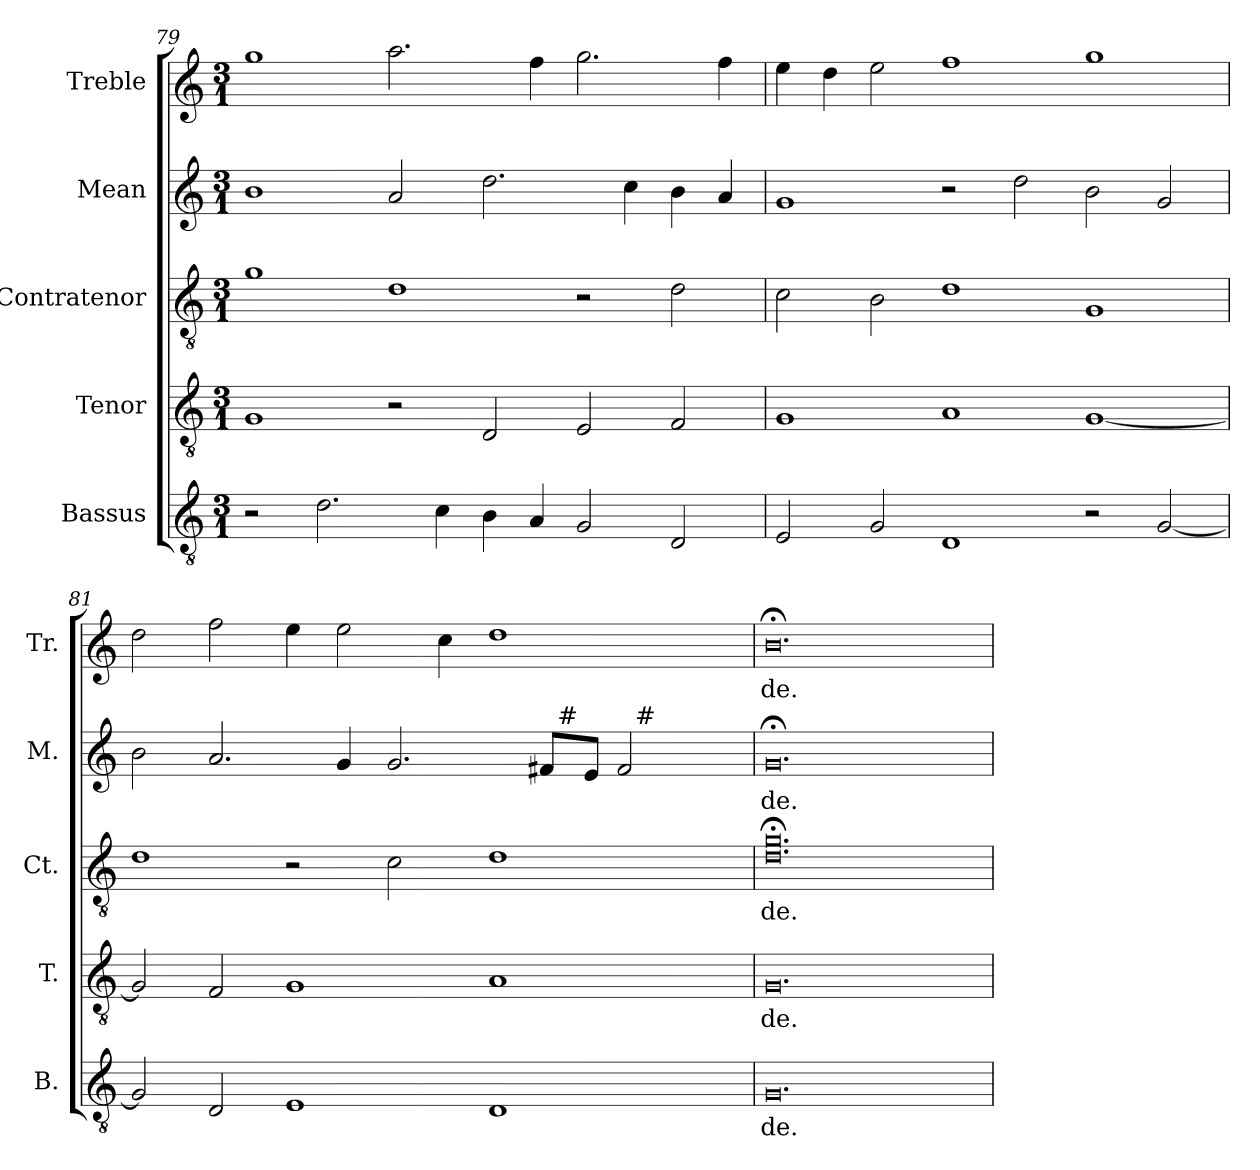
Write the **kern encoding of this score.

**kern	**text	**kern	**text	**kern	**text	**kern	**text	**kern	**text
*part5	*part5	*part4	*part4	*part3	*part3	*part2	*part2	*part1	*part1
*staff5	*staff5	*staff4	*staff4	*staff3	*staff3	*staff2	*staff2	*staff1	*staff1
*I"Bassus	*	*I"Tenor	*	*I"Contratenor	*	*I"Mean	*	*I"Treble	*
*I'B.	*	*I'T.	*	*I'Ct.	*	*I'M.	*	*I'Tr.	*
*clefGv2	*	*clefGv2	*	*clefGv2	*	*clefG2	*	*clefG2	*
*ITrd7c12	*	*ITrd7c12	*	*ITrd7c12	*	*	*	*	*
*k[]	*	*k[]	*	*k[]	*	*k[]	*	*k[]	*
*	*	*	*	*C:	*	*C:	*	*C:	*
*M3/1	*	*M3/1	*	*M3/1	*	*M3/1	*	*M3/1	*
=79	=79	=79	=79	=79	=79	=79	=79	=79	=79
2r	.	1GGi	.	1Gi	.	1bi	.	1ggi	.
2.Di\	.	.	.	.	.	.	.	.	.
.	.	2r	.	1Di	.	2ai/	.	2.aai\	.
4Ci\	.	.	.	.	.	.	.	.	.
4BBi\	.	2DDi/	.	.	.	2.ddi\	.	.	.
4AAi/	.	.	.	.	.	.	.	4ffi\	.
2GGi/	.	2EEi/	.	2r	.	.	.	2.ggi\	.
.	.	.	.	.	.	4cci\	.	.	.
2DDi/	.	2FFi/	.	2Di\	.	4bi\	.	.	.
.	.	.	.	.	.	4ai/	.	4ffi\	.
!!LO:LB:g=z
=80`	=80`	=80`	=80`	=80`	=80`	=80`	=80`	=80`	=80`
2EEi/	.	1GGi	.	2Ci\	.	1gi	.	4eei\	.
.	.	.	.	.	.	.	.	4ddi\	.
2GGi/	.	.	.	2BBi\	.	.	.	2eei\	.
1DDi	.	1AAi	.	1Di	.	2r	.	1ffi	.
.	.	.	.	.	.	2ddi\	.	.	.
2r	.	[<1GGi	.	1GGi	.	2bi\	.	1ggi	.
[<2GGi/	.	.	.	.	.	2gi/	.	.	.
=81`	=81`	=81`	=81`	=81`	=81`	=81`	=81`	=81`	=81`
*	*	*	*	*	*	*^	*	*	*
*	*	*	*	*	*	*	*^	*	*	*
2GGi/]	.	2GGi/]	.	1Di	.	2bi\	1ryy	1ryy	.	2ddi\	.
2DDi/	.	2FFi/	.	.	.	2.ai/	.	.	.	2ffi\	.
1EEi	.	1GGi	.	2r	.	.	1ryy	1ryy	.	4eei\	.
.	.	.	.	.	.	4gi/	.	.	.	2eei\	.
.	.	.	.	2Ci\	.	2.gi/	.	.	.	.	.
.	.	.	.	.	.	.	.	.	.	4cci\	.
1DDi	.	1AAi	.	1Di	.	.	4ryy	2ryy	.	1ddi	.
.	.	.	.	.	.	8f#i/L	32ryy	.	.	.	.
.	.	.	.	.	.	.	256ryy	.	.	.	.
!	!	!	!	!	!	!	!LO:TX:a:t=#	!	!	!	!
.	.	.	.	.	.	.	2ryy	.	.	.	.
.	.	.	.	.	.	8ei/J	.	.	.	.	.
.	.	.	.	.	.	2f#i/	.	32ryy	.	.	.
.	.	.	.	.	.	.	.	256ryy	.	.	.
!	!	!	!	!	!	!	!	!LO:TX:a:t=#	!	!	!
.	.	.	.	.	.	.	.	4ryy	.	.	.
.	.	.	.	.	.	.	8ryy	8ryy	.	.	.
.	.	.	.	.	.	.	16ryy	16ryy	.	.	.
.	.	.	.	.	.	.	64..ryy	64..ryy	.	.	.
*	*	*	*	*	*	*v	*v	*v	*	*	*
=82`	=82`	=82`	=82`	=82`	=82`	=82`	=82`	=82`	=82`
*	*	*	*	*	*	*^	*	*	*
*	*	*	*	*	*	*	*^	*	*	*
!	!LO:LY:b:color=#000000	!	!	!	!	!	!	!	!	!	!
*	*	*	*	*	*	*v	*v	*v	*	*	*
*	*	*	*	*	*	*^	*	*	*
*	*	*	*	*	*	*	*^	*	*	*
!	!	!	!LO:LY:b:color=#000000	!	!	!	!	!	!	!	!
*	*	*	*	*	*	*v	*v	*v	*	*	*
*	*	*	*	*	*	*^	*	*	*
*	*	*	*	*	*	*	*^	*	*	*
!	!	!	!	!	!LO:LY:b:color=#000000	!	!	!	!	!	!
*	*	*	*	*	*	*v	*v	*v	*	*	*
*	*	*	*	*	*	*^	*	*	*
*	*	*	*	*	*	*	*^	*	*	*
!	!	!	!	!	!	!	!	!	!LO:LY:b:color=#000000	!	!
*	*	*	*	*	*	*v	*v	*v	*	*	*
*	*	*	*	*	*	*^	*	*	*
*	*	*	*	*	*	*	*^	*	*	*
!	!	!	!	!	!	!	!	!	!	!	!LO:LY:b:color=#000000
*	*	*	*	*	*	*v	*v	*v	*	*	*
0.GGi	-de.	0.GGi	-de.	0.Di; 0.Gi;	-de.	0.g;i	-de.	0.b;i	-de.
=	=	=	=	=	=	=	=	=	=
*-	*-	*-	*-	*-	*-	*-	*-	*-	*-
